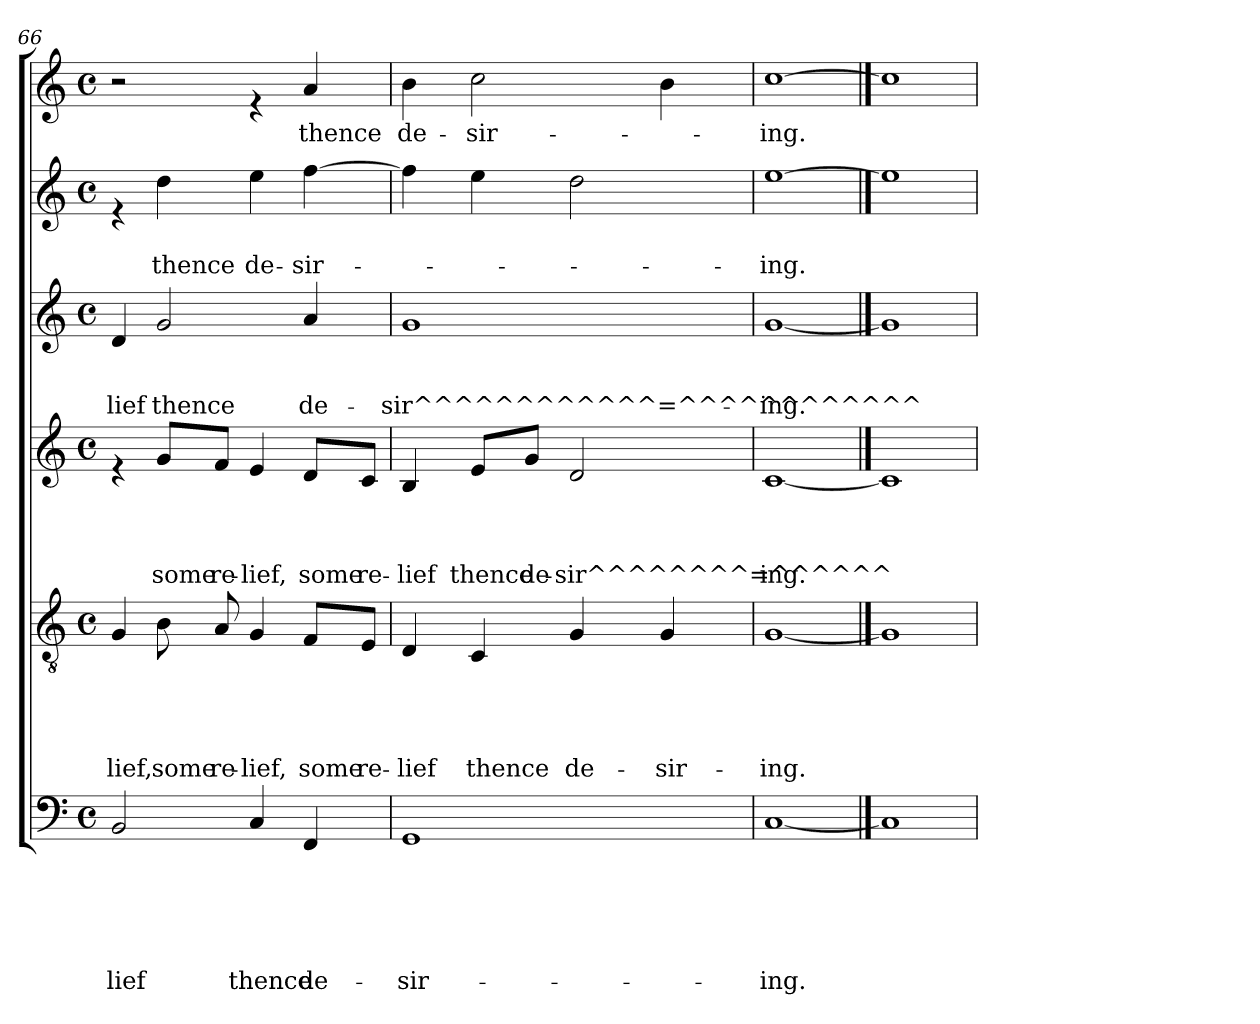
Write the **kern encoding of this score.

**kern	**text	**text	**text	**text	**text	**text	**kern	**text	**text	**text	**text	**text	**kern	**text	**text	**text	**text	**kern	**text	**text	**text	**kern	**text	**text	**kern	**text
*part6	*part6	*part6	*part6	*part6	*part6	*part6	*part5	*part5	*part5	*part5	*part5	*part5	*part4	*part4	*part4	*part4	*part4	*part3	*part3	*part3	*part3	*part2	*part2	*part2	*part1	*part1
*staff6	*staff6	*staff6	*staff6	*staff6	*staff6	*staff6	*staff5	*staff5	*staff5	*staff5	*staff5	*staff5	*staff4	*staff4	*staff4	*staff4	*staff4	*staff3	*staff3	*staff3	*staff3	*staff2	*staff2	*staff2	*staff1	*staff1
*clefF4	*	*	*	*	*	*	*clefGv2	*	*	*	*	*	*clefG2	*	*	*	*	*clefG2	*	*	*	*clefG2	*	*	*clefG2	*
*k[]	*	*	*	*	*	*	*k[]	*	*	*	*	*	*k[]	*	*	*	*	*k[]	*	*	*	*k[]	*	*	*k[]	*
*C:	*	*	*	*	*	*	*C:	*	*	*	*	*	*C:	*	*	*	*	*C:	*	*	*	*C:	*	*	*C:	*
*M4/4	*	*	*	*	*	*	*M4/4	*	*	*	*	*	*M4/4	*	*	*	*	*M4/4	*	*	*	*M4/4	*	*	*M4/4	*
*met(c)	*	*	*	*	*	*	*met(c)	*	*	*	*	*	*met(c)	*	*	*	*	*met(c)	*	*	*	*met(c)	*	*	*met(c)	*
=66	=66	=66	=66	=66	=66	=66	=66	=66	=66	=66	=66	=66	=66	=66	=66	=66	=66	=66	=66	=66	=66	=66	=66	=66	=66	=66
!	!	!	!	!	!	!LO:LY:b	!	!	!	!	!	!LO:LY:b	!	!	!	!	!	!	!	!	!LO:LY:b	!	!	!	!	!
2BB/	.	.	.	.	.	-lief	4G/	.	.	.	.	-lief,	4re	.	.	.	.	4d/	.	.	-lief	4re	.	.	2r	.
!	!	!	!	!	!	!	!	!	!	!	!	!LO:LY:b	!	!	!	!	!LO:LY:b	!	!	!	!LO:LY:b	!	!	!LO:LY:b	!	!
.	.	.	.	.	.	.	8B\	.	.	.	.	some	8g/L	.	.	.	some	2g/	.	.	thence	4dd\	.	thence	.	.
!	!	!	!	!	!	!	!	!	!	!	!	!LO:LY:b	!	!	!	!	!LO:LY:b	!	!	!	!	!	!	!	!	!
.	.	.	.	.	.	.	8A/	.	.	.	.	re-	8f/J	.	.	.	re-	.	.	.	.	.	.	.	.	.
!	!	!	!	!	!	!LO:LY:b	!	!	!	!	!	!LO:LY:b	!	!	!	!	!LO:LY:b	!	!	!	!	!	!	!LO:LY:b	!	!
4C/	.	.	.	.	.	thence	4G/	.	.	.	.	-lief,	4e/	.	.	.	-lief,	.	.	.	.	4ee\	.	de-	4re	.
!	!	!	!	!	!	!LO:LY:b	!	!	!	!	!	!LO:LY:b	!	!	!	!	!LO:LY:b	!	!	!	!LO:LY:b	!	!	!LO:LY:b	!	!LO:LY:b
4FF/	.	.	.	.	.	de-	8F/L	.	.	.	.	some	8d/L	.	.	.	some	4a/	.	.	de-	[>4ff\	.	-sir-	4a/	thence
!	!	!	!	!	!	!	!	!	!	!	!	!LO:LY:b	!	!	!	!	!LO:LY:b	!	!	!	!	!	!	!	!	!
.	.	.	.	.	.	.	8E/J	.	.	.	.	re-	8c/J	.	.	.	re-	.	.	.	.	.	.	.	.	.
=67	=67	=67	=67	=67	=67	=67	=67	=67	=67	=67	=67	=67	=67	=67	=67	=67	=67	=67	=67	=67	=67	=67	=67	=67	=67	=67
!	!	!	!	!	!	!LO:LY:b	!	!	!	!	!	!LO:LY:b	!	!	!	!	!LO:LY:b	!	!	!	!LO:LY:b	!	!	!	!	!LO:LY:b
1GG	.	.	.	.	.	-sir-	4D/	.	.	.	.	-lief	4B/	.	.	.	-lief	1g	.	.	-sir^^^^^^^^^^^^=^^^^^^^^^^^^-	4ff\]	.	.	4b\	de-
!	!	!	!	!	!	!	!	!	!	!	!	!LO:LY:b	!	!	!	!	!LO:LY:b	!	!	!	!	!	!	!	!	!LO:LY:b
.	.	.	.	.	.	.	4C/	.	.	.	.	thence	8e/L	.	.	.	thence	.	.	.	.	4ee\	.	.	2cc\	-sir-
!	!	!	!	!	!	!	!	!	!	!	!	!	!	!	!	!	!LO:LY:b	!	!	!	!	!	!	!	!	!
.	.	.	.	.	.	.	.	.	.	.	.	.	8g/J	.	.	.	de-	.	.	.	.	.	.	.	.	.
!	!	!	!	!	!	!	!	!	!	!	!	!LO:LY:b	!	!	!	!	!LO:LY:b	!	!	!	!	!	!	!	!	!
.	.	.	.	.	.	.	4G/	.	.	.	.	de-	2d/	.	.	.	-sir^^^^^^^^=^^^^^^	.	.	.	.	2dd\	.	.	.	.
!	!	!	!	!	!	!	!	!	!	!	!	!LO:LY:b	!	!	!	!	!	!	!	!	!	!	!	!	!	!
.	.	.	.	.	.	.	4G/	.	.	.	.	-sir-	.	.	.	.	.	.	.	.	.	.	.	.	4b\	.
=68	=68	=68	=68	=68	=68	=68	=68	=68	=68	=68	=68	=68	=68	=68	=68	=68	=68	=68	=68	=68	=68	=68	=68	=68	=68	=68
!	!	!	!	!	!	!LO:LY:b	!	!	!	!	!	!LO:LY:b	!	!	!	!	!LO:LY:b	!	!	!	!LO:LY:b	!	!	!LO:LY:b	!	!LO:LY:b
[1C	.	.	.	.	.	-ing.	[1G	.	.	.	.	-ing.	[1c	.	.	.	ing.	[1g	.	.	-ing.	[1ee	.	-ing.	[1cc	-ing.
==69	==69	==69	==69	==69	==69	==69	==69	==69	==69	==69	==69	==69	==69	==69	==69	==69	==69	==69	==69	==69	==69	==69	==69	==69	==69	==69
1C]	.	.	.	.	.	.	1G]	.	.	.	.	.	1c]	.	.	.	.	1g]	.	.	.	1ee]	.	.	1cc]	.
=	=	=	=	=	=	=	=	=	=	=	=	=	=	=	=	=	=	=	=	=	=	=	=	=	=	=
*-	*-	*-	*-	*-	*-	*-	*-	*-	*-	*-	*-	*-	*-	*-	*-	*-	*-	*-	*-	*-	*-	*-	*-	*-	*-	*-
